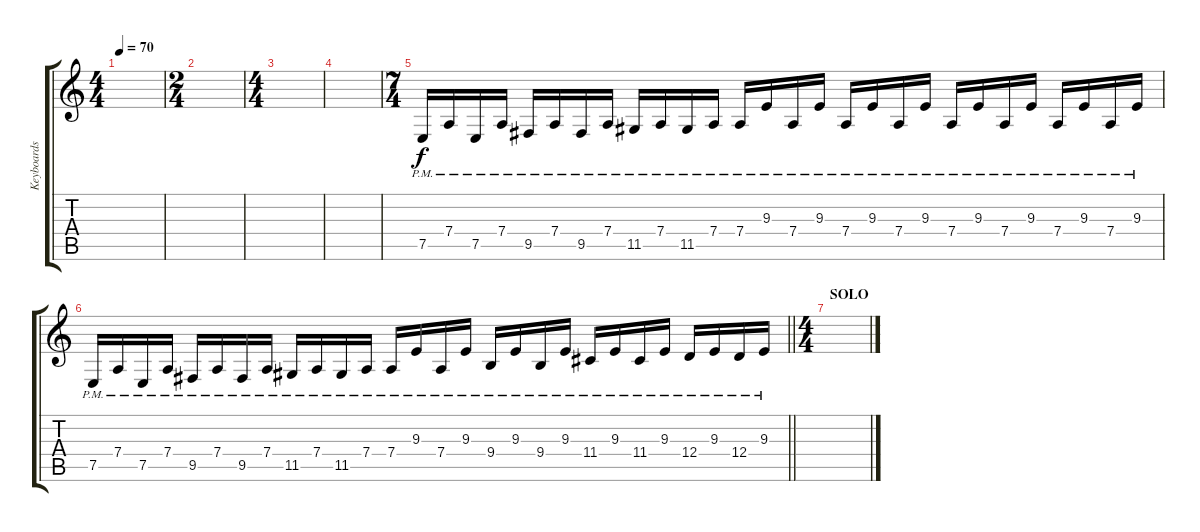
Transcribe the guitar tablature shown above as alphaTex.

\track ("Keyboards" "Keyboards") {instrument acousticgrandpiano}
\staff {score tabs}
\tuning (E4 B3 G3 D3 A2 E2) {hide}
\ts (4 4)
\tempo 70
\clef g2
\ks c
|
\ts (2 4)
|
\ts (4 4)
|
|
\ts (7 4)
7.5{pm}.16 7.4{pm}.16 7.5{pm}.16 7.4{pm}.16 9.5{pm}.16 7.4{pm}.16 9.5{pm}.16 7.4{pm}.16 11.5{pm}.16 7.4{pm}.16 11.5{pm}.16 7.4{pm}.16 7.4{pm}.16 9.3{pm}.16 7.4{pm}.16 9.3{pm}.16 7.4{pm}.16 9.3{pm}.16 7.4{pm}.16 9.3{pm}.16 7.4{pm}.16 9.3{pm}.16 7.4{pm}.16 9.3{pm}.16 7.4{pm}.16 9.3{pm}.16 7.4{pm}.16 9.3{pm}.16 |
\barLineRight lightlight
7.5{pm}.16 7.4{pm}.16 7.5{pm}.16 7.4{pm}.16 9.5{pm}.16 7.4{pm}.16 9.5{pm}.16 7.4{pm}.16 11.5{pm}.16 7.4{pm}.16 11.5{pm}.16 7.4{pm}.16 7.4{pm}.16 9.3{pm}.16 7.4{pm}.16 9.3{pm}.16 9.4{pm}.16 9.3{pm}.16 9.4{pm}.16 9.3{pm}.16 11.4{pm}.16 9.3{pm}.16 11.4{pm}.16 9.3{pm}.16 12.4{pm}.16 9.3{pm}.16 12.4{pm}.16 9.3{pm}.16 |
\ts (4 4)
\section ("" "SOLO")
